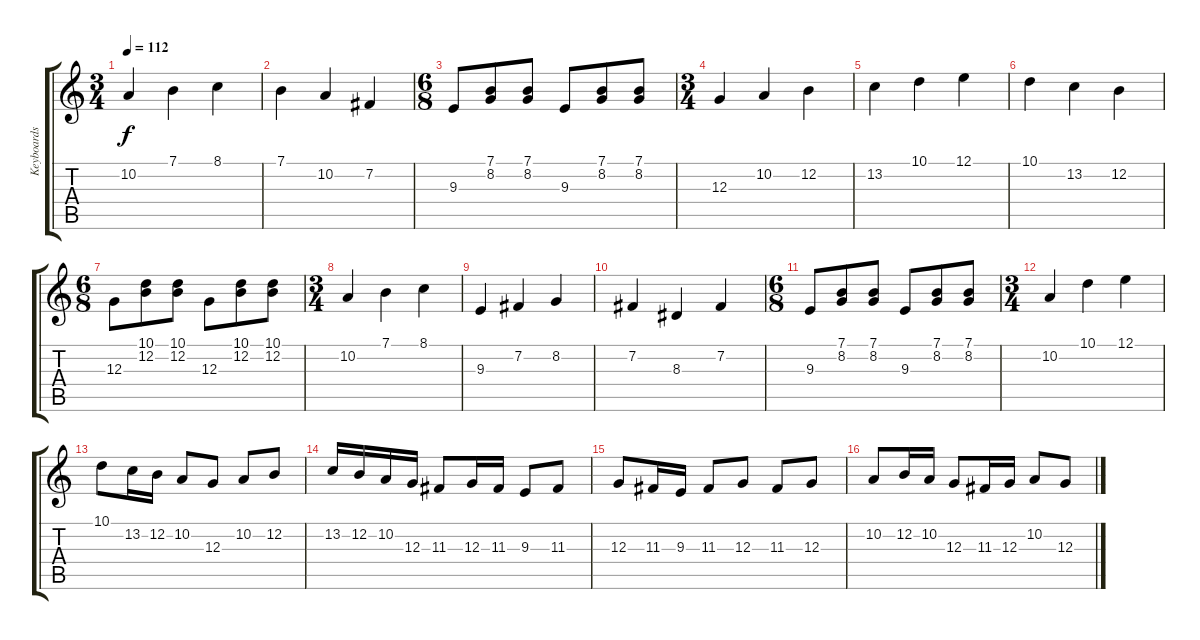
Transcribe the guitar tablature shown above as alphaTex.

\track ("Keyboards" "Keyboards") {instrument electricgrandpiano}
\staff {score tabs}
\tuning (E4 B3 G3 D3 A2 E2) {hide}
\ts (3 4)
\tempo 112
\clef g2
\ks c
10.2.4{dy f} 7.1.4 8.1.4 |
7.1.4 10.2.4 7.2.4 |
\ts (6 8)
9.3.8 (7.1 8.2).8 (7.1 8.2).8 9.3.8 (7.1 8.2).8 (7.1 8.2).8 |
\ts (3 4)
12.3.4 10.2.4 12.2.4 |
13.2.4 10.1.4 12.1.4 |
10.1.4 13.2.4 12.2.4 |
\ts (6 8)
12.3.8 (10.1 12.2).8 (10.1 12.2).8 12.3.8 (10.1 12.2).8 (10.1 12.2).8 |
\ts (3 4)
10.2.4 7.1.4 8.1.4 |
9.3.4 7.2.4 8.2.4 |
7.2.4 8.3.4 7.2.4 |
\ts (6 8)
9.3.8 (7.1 8.2).8 (7.1 8.2).8 9.3.8 (7.1 8.2).8 (7.1 8.2).8 |
\ts (3 4)
10.2.4 10.1.4 12.1.4 |
10.1.8 13.2.16 12.2.16 10.2.8 12.3.8 10.2.8 12.2.8 |
13.2.16 12.2.16 10.2.16 12.3.16 11.3.8 12.3.16 11.3.16 9.3.8 11.3.8 |
12.3.8 11.3.16 9.3.16 11.3.8 12.3.8 11.3.8 12.3.8 |
10.2.8 12.2.16 10.2.16 12.3.8 11.3.16 12.3.16 10.2.8 12.3.8
